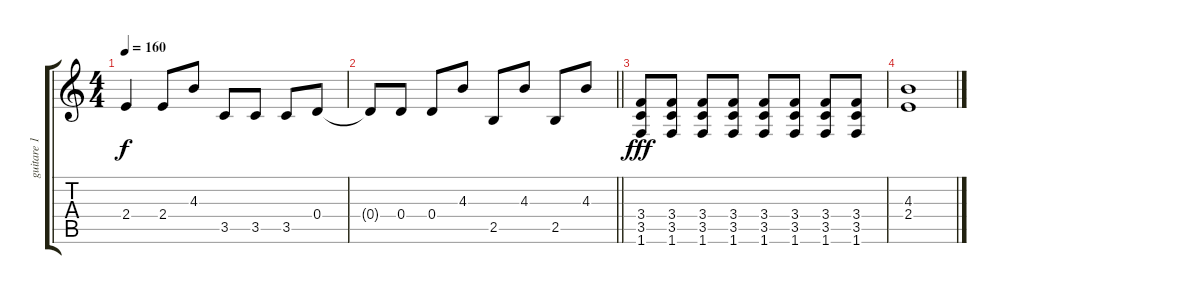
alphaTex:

\track ("guitare 1" "guitare 1") {instrument overdrivenguitar}
\staff {score tabs}
\tuning (E4 B3 G3 D3 A2 E2) {hide}
\ts (4 4)
\tempo 160
\clef g2
\ks c
2.4.4{dy f} 2.4.8 4.3.8 3.5.8 3.5.8 3.5.8 0.4.8 |
\barLineRight lightlight
0.4{t}.8 0.4.8 0.4.8 4.3.8 2.5.8 4.3.8 2.5.8 4.3.8 |
(3.4 3.5 1.6).8{dy fff} (3.4 3.5 1.6).8 (3.4 3.5 1.6).8 (3.4 3.5 1.6).8 (3.4 3.5 1.6).8 (3.4 3.5 1.6).8 (3.4 3.5 1.6).8 (3.4 3.5 1.6).8 |
(4.3 2.4).1
